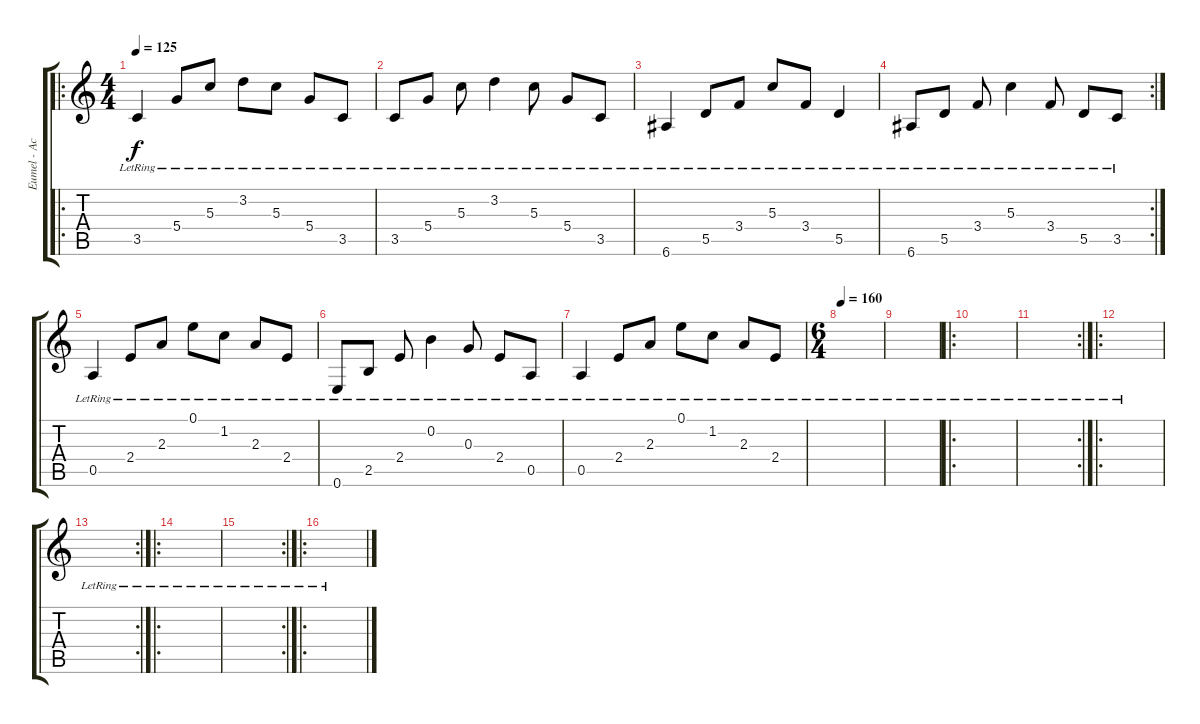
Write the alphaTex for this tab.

\track ("Eumel - Acoustic Guitar" "Eumel - Ac") {instrument acousticguitarnylon}
\staff {score tabs}
\tuning (E4 B3 G3 D3 A2 E2) {hide}
\ro
\ts (4 4)
\tempo 125
\clef g2
\ks c
3.5{lr}.4{dy f instrument acousticguitarnylon} 5.4{lr}.8 5.3{lr}.8 3.2{lr}.8 5.3{lr}.8 5.4{lr}.8 3.5{lr}.8 |
3.5{lr}.8 5.4{lr}.8 5.3{lr}.8 3.2{lr}.4 5.3{lr}.8 5.4{lr}.8 3.5{lr}.8 |
6.6{lr}.4 5.5{lr}.8 3.4{lr}.8 5.3{lr}.8 3.4{lr}.8 5.5{lr}.4 |
\rc 2
6.6{lr}.8 5.5{lr}.8 3.4{lr}.8 5.3{lr}.4 3.4{lr}.8 5.5{lr}.8 3.5{lr}.8 |
0.5{lr}.4 2.4{lr}.8 2.3{lr}.8 0.1{lr}.8 1.2{lr}.8 2.3{lr}.8 2.4{lr}.8 |
0.6{lr}.8 2.5{lr}.8 2.4{lr}.8 0.2{lr}.4 0.3{lr}.8 2.4{lr}.8 0.5{lr}.8 |
0.5{lr}.4 2.4{lr}.8 2.3{lr}.8 0.1{lr}.8 1.2{lr}.8 2.3{lr}.8 2.4{lr}.8 |
\ts (6 4)
\tempo 160
|
|
\ro
|
\rc 2
|
\ro
|
\rc 2
|
\ro
|
\rc 2
|
\ro
